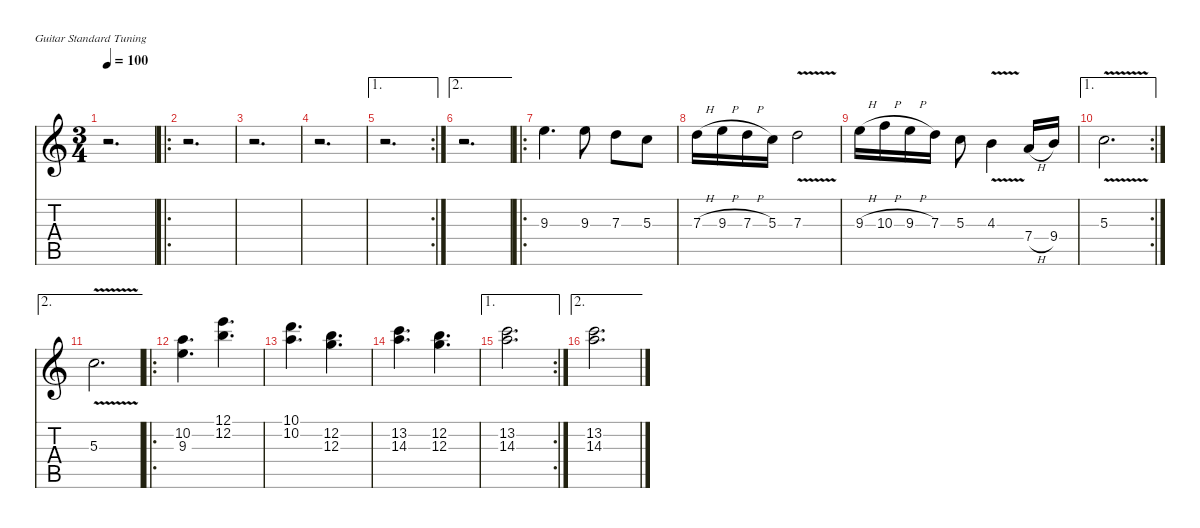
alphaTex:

\defaultSystemsLayout 4
\hideDynamics
\bracketExtendMode nobrackets
\singleTrackTrackNamePolicy hidden
\multiTrackTrackNamePolicy hidden
\firstSystemTrackNameMode fullname
\firstSystemTrackNameOrientation horizontal
\otherSystemsTrackNameOrientation horizontal
\track ("Guitar" "od.guit.") {instrument overdrivenguitar}
\staff {score tabs}
\tuning (E4 B3 G3 D3 A2 E2)
\ts (3 4)
\tempo 100
\clef g2
\ks c
r.2{d dy f beam Down} |
\ro
r.2{d beam Down} |
r.2{d beam Down} |
r.2{d beam Down} |
\ae 1
\rc 2
r.2{d beam Down} |
\ae 2
r.2{d beam Down} |
\ro
9.3.4{d instrument distortionguitar beam Down} 9.3.8{beam Down} 7.3.8{beam Down} 5.3.8{beam Down} |
7.3{h}.16{instrument distortionguitar beam Down} 9.3{h}.16{beam Down} 7.3{h}.16{beam Down} 5.3.16{beam Down} 7.3{v}.2{beam Down} |
9.3{h}.16{instrument distortionguitar beam Down} 10.3{h}.16{beam Down} 9.3{h}.16{beam Down} 7.3.16{beam Down} 5.3.8{beam Down} 4.3{v}.4{beam Down} 7.4{h}.16{beam Up} 9.4.16{beam Up} |
\ae 1
\rc 2
5.3{v}.2{d instrument distortionguitar beam Down} |
\ae 2
5.3{v}.2{d instrument distortionguitar beam Down} |
\ro
(10.2 9.3).4{d instrument overdrivenguitar beam Down} (12.1 12.2).4{d beam Down} |
(10.1 10.2).4{d beam Down} (12.2 12.3).4{d beam Down} |
(13.2 14.3).4{d beam Down} (12.2 12.3).4{d beam Down} |
\ae 1
\rc 2
(13.2 14.3).2{d beam Down} |
\ae 2
(13.2 14.3).2{d beam Down}
